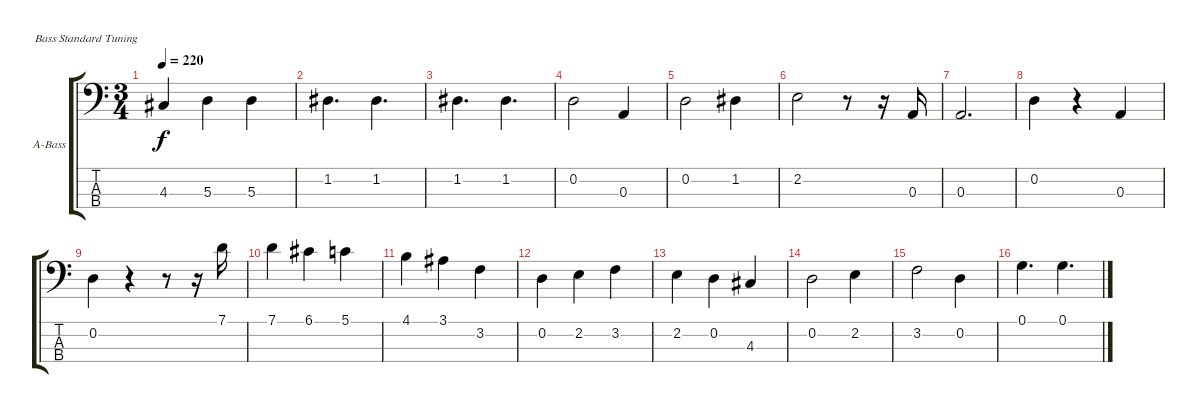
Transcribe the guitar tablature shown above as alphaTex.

\defaultSystemsLayout 4
\bracketExtendMode groupsimilarinstruments
\firstSystemTrackNameOrientation horizontal
\otherSystemsTrackNameOrientation horizontal
\track ("Acoustic Bass" "A-Bass") {instrument acousticbass}
\staff {score tabs}
\tuning (G2 D2 A1 E1)
\ts (3 4)
\tempo 220
\clef f4
\ks c
4.3.4{dy f} 5.3.4 5.3.4 |
1.2.4{d} 1.2.4{d} |
1.2.4{d} 1.2.4{d} |
0.2.2 0.3.4 |
0.2.2 1.2.4 |
2.2.2 r.8 r.16 0.3.16 |
0.3.2{d} |
0.2.4 r.4 0.3.4 |
0.2.4 r.4 r.8 r.16 7.1.16 |
7.1.4 6.1.4 5.1.4 |
4.1.4 3.1.4 3.2.4 |
0.2.4 2.2.4 3.2.4 |
2.2.4 0.2.4 4.3.4 |
0.2.2 2.2.4 |
3.2.2 0.2.4 |
0.1.4{d} 0.1.4{d}
